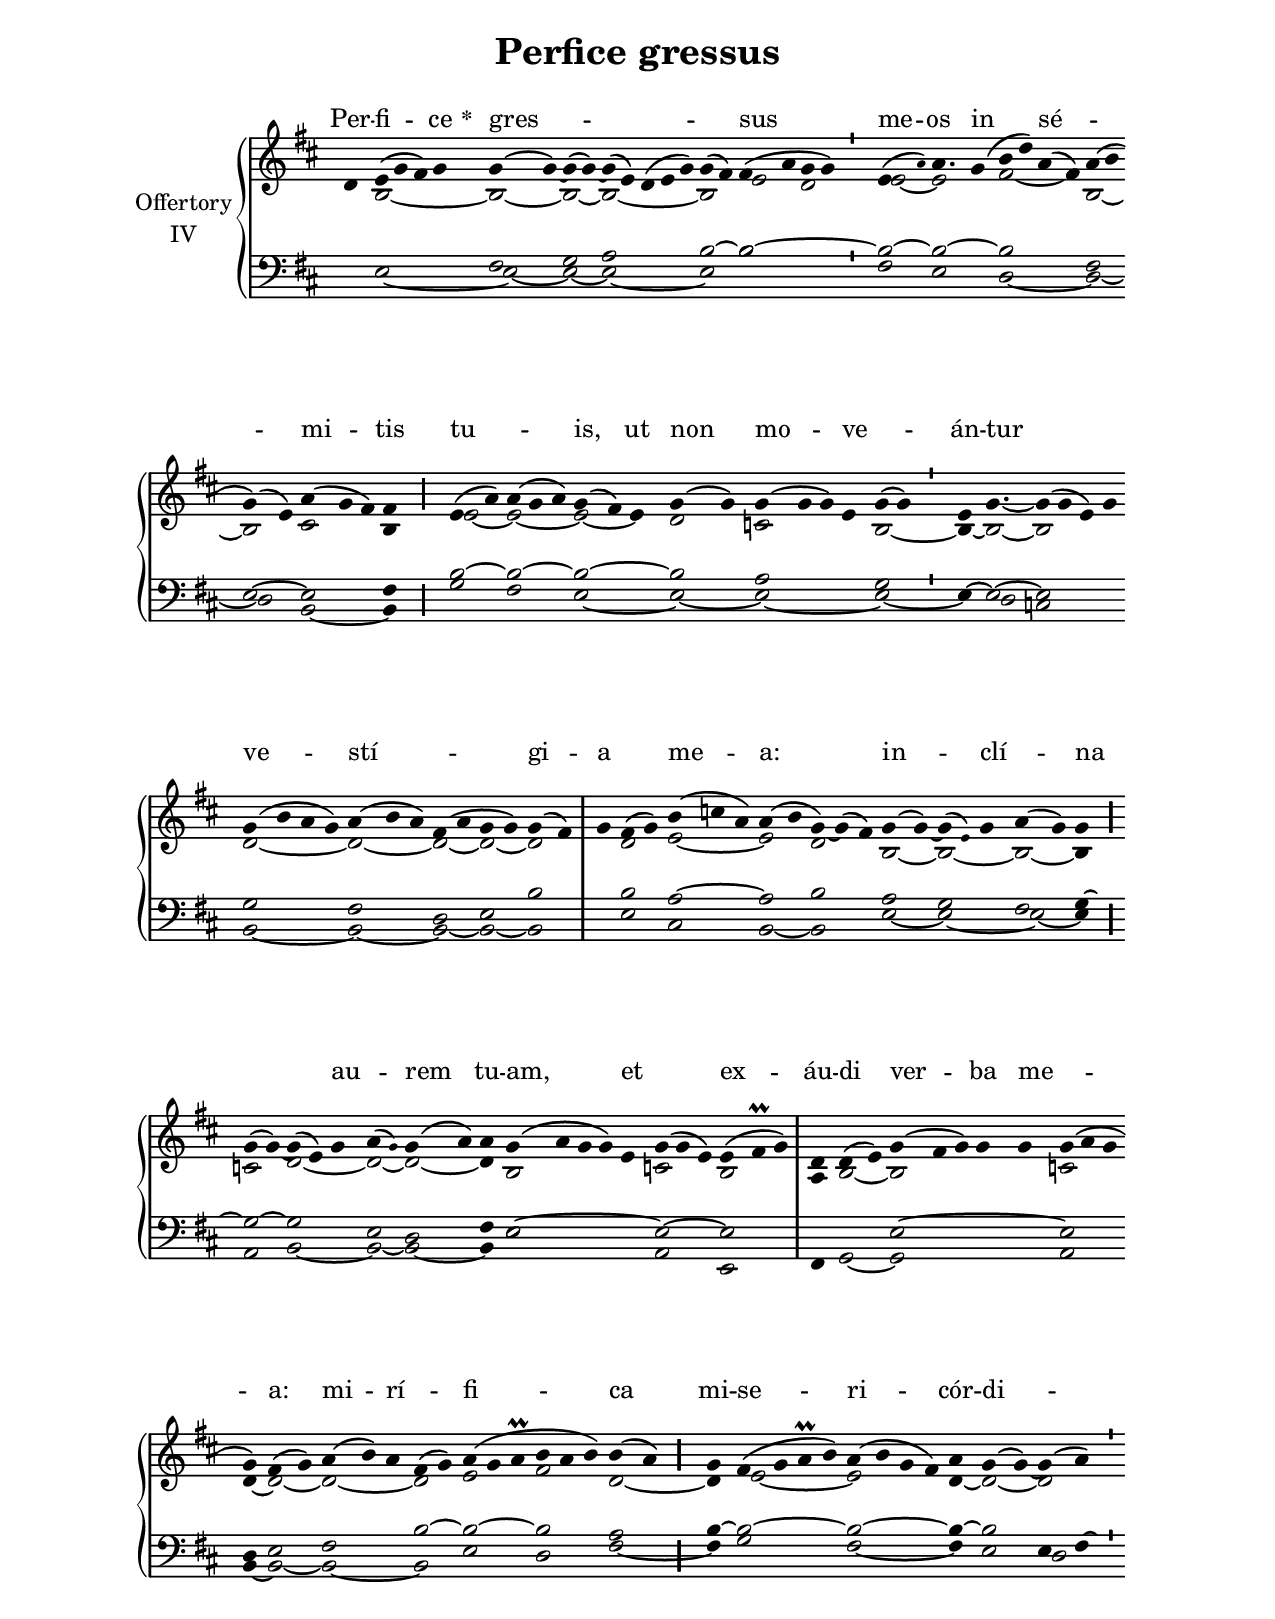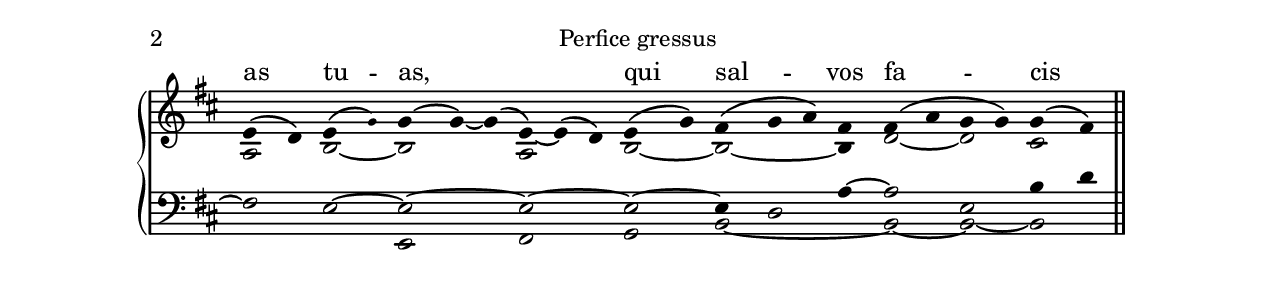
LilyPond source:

\version "2.18"
\include "gregorian.ly"
\include "noh2.ily"


%Page reference: page i.143
%(volume.page)

global = {
 \key fis \phrygian
 \cadenzaOn 
}

\header {
  title = \markup \center-column {"Perfice gressus" \vspace #1 }
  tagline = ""
  composer = ""
}

\paper {
 #(include-special-characters)
  oddHeaderMarkup = \markup \fill-line {
    \line {}
    \center-column {
      \on-the-fly #first-page     " "
      \on-the-fly #not-first-page "Perfice gressus"
    }
    \line { \on-the-fly #print-page-number-check-first \fromproperty #'page:page-number-string }
  }
  evenHeaderMarkup = \markup \fill-line {
    \line { \on-the-fly #print-page-number-check-first \fromproperty #'page:page-number-string }
    \center-column { "Perfice gressus" }
    \line {}
  }
}

chantText = \lyricmode {
Per -- fi -- ce 
\set stanza = " * " gres -- _ _ sus me -- os in sé -- _ mi -- tis tu -- _ is, 
ut non mo -- ve -- _ án -- tur _ ve -- stí -- _ gi -- a _ me -- a: 
in -- clí -- _ na _ au -- _ rem tu -- am, 
et _ ex -- áu -- di ver -- ba me -- _ a: 
mi -- rí -- _ fi -- ca mi -- se -- ri -- cór -- di -- as tu -- as, 
qui sal -- vos fa -- cis _ spe -- rán -- tes _ _ in te, Dó -- mi -- ne. }

chantMusic = {
\tieDown   d'4 e'4 ( g'4 fis'4) g'4  g'4 ( g'4) ~ g'4 ( g'4) ~ g'4 ( e'4) d'4 ( e'4 g'4) g'4 ( fis'4) fis'4 ( a'4 g'4 g'4) \divisioMinima
 e'4 ( \once \tweak #'font-size #-4 a' ) a'4. g'4 ( b'4 d''4) a'4 ( fis'4) a'4 ( b'4 \forceBreak
) g'4 ( e'4) a'4 ( g'4 fis'4) fis'4 \divisioMaior
 e'4 ( a'4) a'4 ( g'4 a'4) g'4 ( fis'4) e'4 g'4 ( g'4) g'4 ( g'4 g'4) e'4 g'4 ( g'4) \divisioMinima
 e'4 g'4. ~ g'4 ( g'4 e'4) g'4 \forceBreak
 g'4 ( b'4 a'4 g'4) a'4 ( b'4 a'4) fis'4 ( a'4 g'4 g'4) g'4 ( fis'4) \divisioMaxima
 g'4  fis'4 ( g'4) b'4 ( c''4 a'4) a'4 ( b'4 g'4) ~ g'4 ( fis'4) g'4 ( g'4) ~ g'4 ( \once \tweak #'font-size #-4 e' ) g'4 a'4 ( g'4) g'4 \divisioMaior \forceBreak

 g'4 ( g'4) ~ g'4 ( e'4) g'4 a'4 ( \once \tweak #'font-size #-4 g' ) g'4 ( a'4) a'4 g'4 ( a'4 g'4 g'4) e'4 g'4 ( g'4 e'4) e'4 ( fis'\prall g'4) \divisioMaxima
 d'4 d'4 ( e'4) g'4 ( fis'4 g'4) g'4 g'4 g'4 ( a'4 g'4 \forceBreak
) g'4 fis'4 ( g'4) a'4 ( b'4) a'4 fis'4 ( g'4) a'4 ( g'4 a'\prall b'4 a'4 b'4) b'4 ( a'4) \divisioMaior
 g'4 fis'4 ( g'4 a'\prall b'4) a'4 ( b'4 g'4 fis'4) a'4 g'4 ( g'4) ~ g'4 ( a'4) \divisioMinima \forceBreak

 e'4 ( d'4) e'4 ( \once \tweak #'font-size #-4 g' ) g'4 ( g'4) ~ g'4 ( e'4) ~ e'4 ( d'4) e'4 ( g'4) fis'4 ( g'4 a'4) fis'4 fis'4 ( a'4 g'4 g'4) g'4 ( fis'4) \finalis

}

altoMusic = {
r4 b2*4/2 ~ b2 ~ b2 ~ b2*5/2 ~ b2 e'2 d'2 \divisioMinima
e'2 ~ e'2*5/4 fis'2*3/2 ~ fis'4 b2 ~ b2 cis'2*3/2 b4 \divisioMaior
e'2 ~ e'2*3/2 ~ e'2 ~ e'4 d'2 c'2*4/2 b2 ~ \divisioMinima
b4 ~ b2*3/4 ~ b2*4/2 d'2*4/2 ~ d'2*3/2 ~ d'2 ~ d'2 ~ d'2 \divisioMaxima
r4 d'2 e'2*3/2 ~ e'2 d'2*3/2 b2 ~ b2*3/2 ~ b2 ~ b4 \divisioMaior
c'2 d'2*3/2 ~ d'2 ~ d'2 ~ d'4 b2*5/2 c'2*3/2 b2*3/2 \divisioMaxima
a4 b2 ~ b2*5/2 c'2*3/2 d'4 ~ d'2 ~ d'2*3/2 ~ d'2 e'2*3/2 fis'2*3/2 d'2 ~ \divisioMaior
d'4 e'2*4/2 ~ e'2*4/2 d'4 ~ d'2 ~ d'2 \divisioMinima
a2 b2 ~ b2*3/2 a2*3/2 b2 ~ b2*3/2 ~ b4 d'2 ~ d'2 cis'2 \finalis
}

tenorMusic = {
r4 r2*4/2 fis2 g2 a2*5/2 b2 ~ b2*4/2 ~ \divisioMinima
b2 ~ b2*5/4 ~ b2*4/2 fis2 e2 ~ e2*3/2 fis4 \divisioMaior
b2 ~ b2*3/2 ~ b2*3/2 ~ b2 a2*4/2 g2 \divisioMinima
e4 ~ e2*3/4 ~ e2*4/2 g2*4/2 fis2*3/2 d2 e2 b2 \divisioMaxima
r4 b2 a2*3/2 ~ a2 b2*3/2 a2 g2*3/2 fis2 g4 ~ \divisioMaior
g2 ~ g2*3/2 e2 d2 fis4 e2*5/2 ~ e2*3/2 ~ e2*3/2 \divisioMaxima
r2*3/2 e2*5/2 ~ e2*3/2 d4 e2 fis2*3/2 b2 ~ b2*3/2 ~ b2*3/2 a2 \divisioMaior
b4 ~ b2*4/2 ~ b2*4/2 ~ b4 ~ b2 e4 fis4 ~ \divisioMinima
fis2 e2 ~ e2*3/2 ~ e2*3/2 ~ e2 ~ e4 d2 a4 ~ a2 e2 b4 d'4 \finalis
}

bassMusic = {
r4 e2*4/2 ~ e2 ~ e2 ~ e2*5/2 ~ e2 b2*4/2 \divisioMinima
fis2 e2*5/4 d2*4/2 ~ d2 ~ d2 b,2*3/2 ~ b,4 \divisioMaior
g2 fis2*3/2 e2*3/2 ~ e2 ~ e2*4/2 ~ e2 ~ \divisioMinima
e4 d2*3/4 c2*4/2 b,2*4/2 ~ b,2*3/2 ~ b,2 ~ b,2 ~ b,2 \divisioMaxima
r4 e2 cis2*3/2 b,2 ~ b,2*3/2 e2 ~ e2*3/2 ~ e2 ~ e4 \divisioMaior
a,2 b,2*3/2 ~ b,2 ~ b,2 ~ b,4 e2*5/2 a,2*3/2 e,2*3/2 \divisioMaxima
fis,4 g,2 ~ g,2*5/2 a,2*3/2 b,4 ~ b,2 ~ b,2*3/2 ~ b,2 e2*3/2 d2*3/2 fis2 ~ \divisioMaior
fis4 g2*4/2 fis2*4/2 ~ fis4 e2 d2 \divisioMinima
r2*4/2 e,2*3/2 fis,2*3/2 g,2 b,2*4/2 ~ b,2 ~ b,2 ~ b,2 \finalis
}

voiceLines = {
\voiceLineStyle


}

\score{
  <<
    \new GrandStaff <<
      \set GrandStaff.autoBeaming = ##f
      \set GrandStaff.instrumentName = \markup \center-column {
        "Offertory"
        "IV"
      }
      \new Staff = up <<
        \new Voice = "chant" {
          \voiceOne \global \chantMusic
        }
        \new Voice {
          \voiceTwo \global \altoMusic
        }
      >>

      \new Staff = down <<
        \clef bass
        \new Voice {
          \voiceOne \global \tenorMusic
        }
        \new Voice {
          \voiceTwo \global \bassMusic
        }
	\new Voice {
        \voiceThree \global \voiceLines
        }
      >>
    >>
    \new Lyrics \lyricsto chant {
      \chantText
    }
  >>
  \layout{
  }
  \midi{
    \tempo 4 = 125
  }
}
